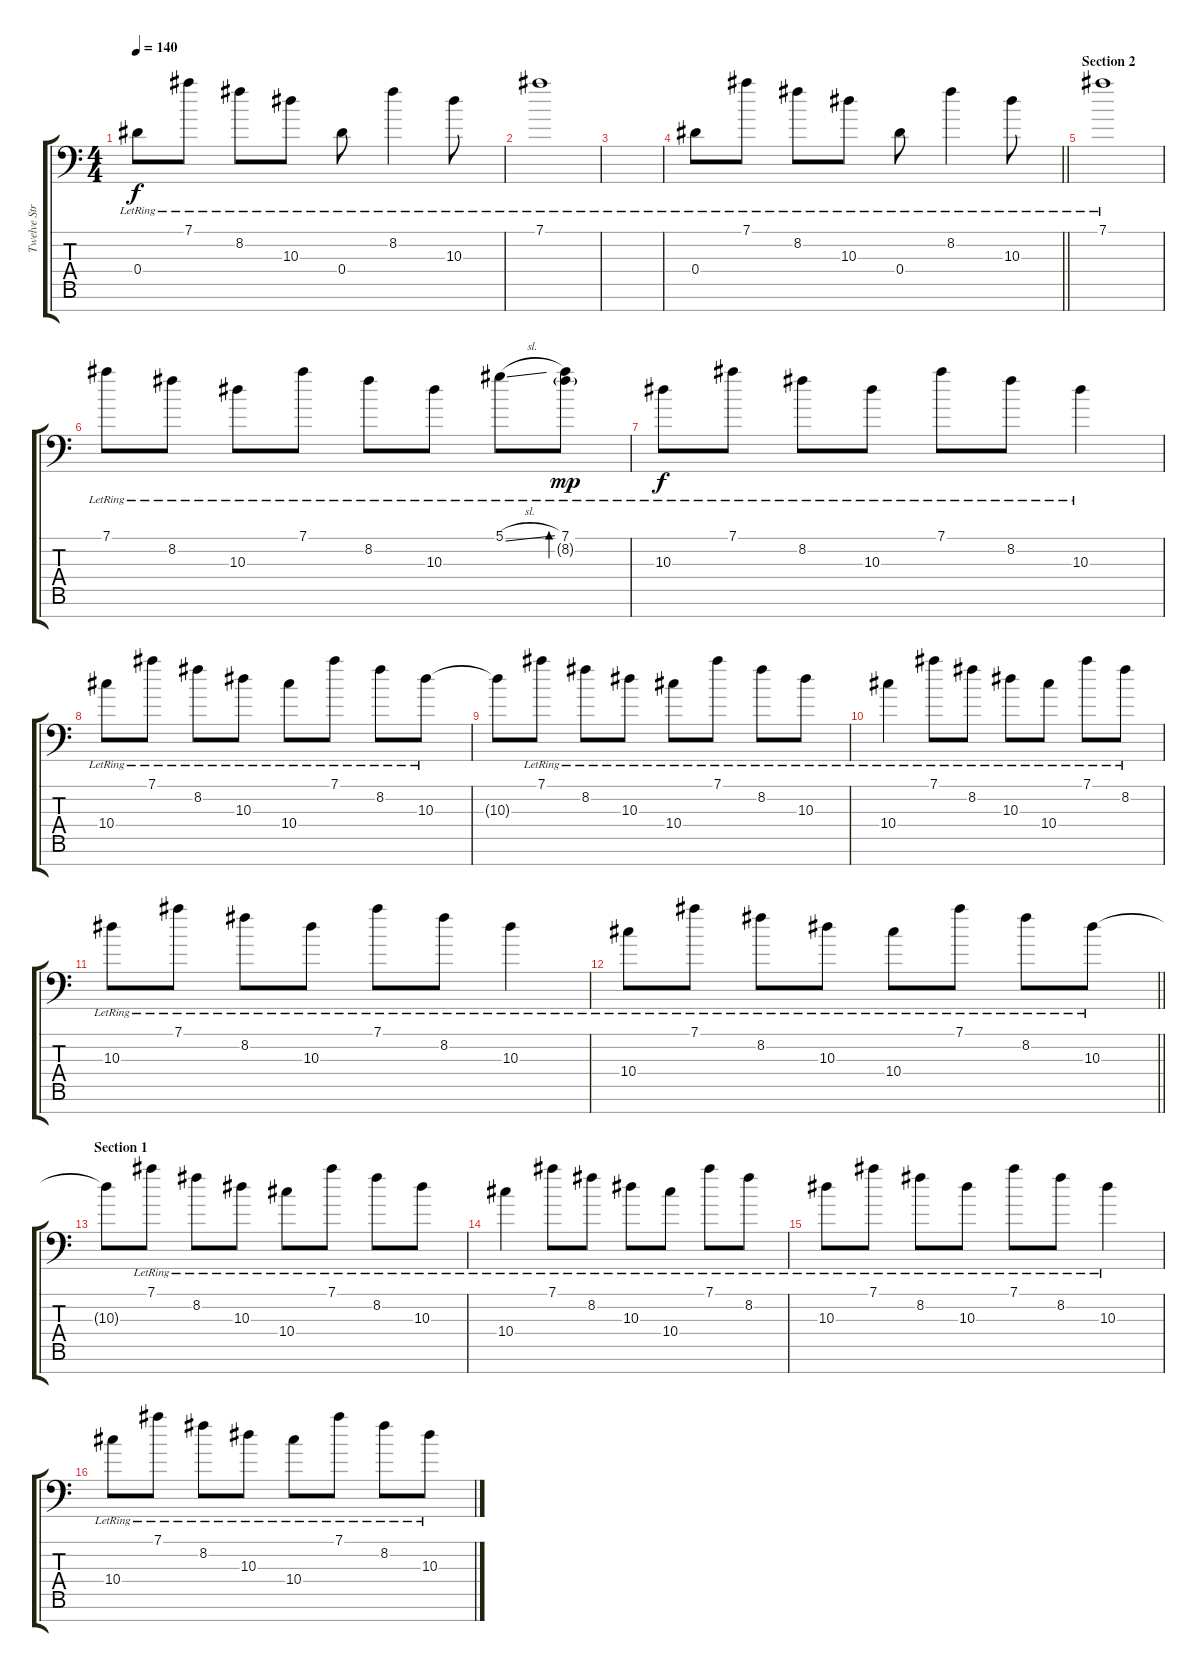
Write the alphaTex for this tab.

\track ("Twelve String Acoustic" "Twelve Str") {instrument acousticguitarsteel}
\staff {score tabs}
\tuning (Eb4 Bb3 F3 Eb3 Bb2 F2 Bb1) {hide}
\ts (4 4)
\tempo 140
\clef f4
\ks c
0.4{lr}.8{dy f volume 10} 7.1{lr}.8 8.2{lr}.8 10.3{lr}.8 0.4{lr}.8 8.2{lr}.4 10.3{lr}.8 |
7.1{lr}.1 |
|
\barLineRight lightlight
0.4{lr}.8{volume 10} 7.1{lr}.8 8.2{lr}.8 10.3{lr}.8 0.4{lr}.8 8.2{lr}.4 10.3{lr}.8 |
\section ("" "Section 2")
7.1{lr}.1 |
7.1{lr}.8 8.2{lr}.8 10.3{lr}.8 7.1{lr}.8 8.2{lr}.8 10.3{lr}.8 5.1{sl lr}.8 (7.1{lr} 8.2{g}).8{bd 480 dy mp} |
10.3{lr}.8{dy f} 7.1{lr}.8 8.2{lr}.8 10.3{lr}.8 7.1{lr}.8 8.2{lr}.8 10.3{lr}.4 |
10.4{lr}.8 7.1{lr}.8 8.2{lr}.8 10.3{lr}.8 10.4{lr}.8 7.1{lr}.8 8.2{lr}.8 10.3{lr}.8 |
10.3{t}.8 7.1{lr}.8 8.2{lr}.8 10.3{lr}.8 10.4{lr}.8 7.1{lr}.8 8.2{lr}.8 10.3{lr}.8 |
10.4{lr}.4 7.1{lr}.8 8.2{lr}.8 10.3{lr}.8 10.4{lr}.8 7.1{lr}.8 8.2{lr}.8 |
10.3{lr}.8 7.1{lr}.8 8.2{lr}.8 10.3{lr}.8 7.1{lr}.8 8.2{lr}.8 10.3{lr}.4 |
\barLineRight lightlight
10.4{lr}.8 7.1{lr}.8 8.2{lr}.8 10.3{lr}.8 10.4{lr}.8 7.1{lr}.8 8.2{lr}.8 10.3{lr}.8 |
\section ("" "Section 1")
10.3{t}.8 7.1{lr}.8 8.2{lr}.8 10.3{lr}.8 10.4{lr}.8 7.1{lr}.8 8.2{lr}.8 10.3{lr}.8 |
10.4{lr}.4 7.1{lr}.8 8.2{lr}.8 10.3{lr}.8 10.4{lr}.8 7.1{lr}.8 8.2{lr}.8 |
10.3{lr}.8 7.1{lr}.8 8.2{lr}.8 10.3{lr}.8 7.1{lr}.8 8.2{lr}.8 10.3{lr}.4 |
10.4{lr}.8 7.1{lr}.8 8.2{lr}.8 10.3{lr}.8 10.4{lr}.8 7.1{lr}.8 8.2{lr}.8 10.3{lr}.8
